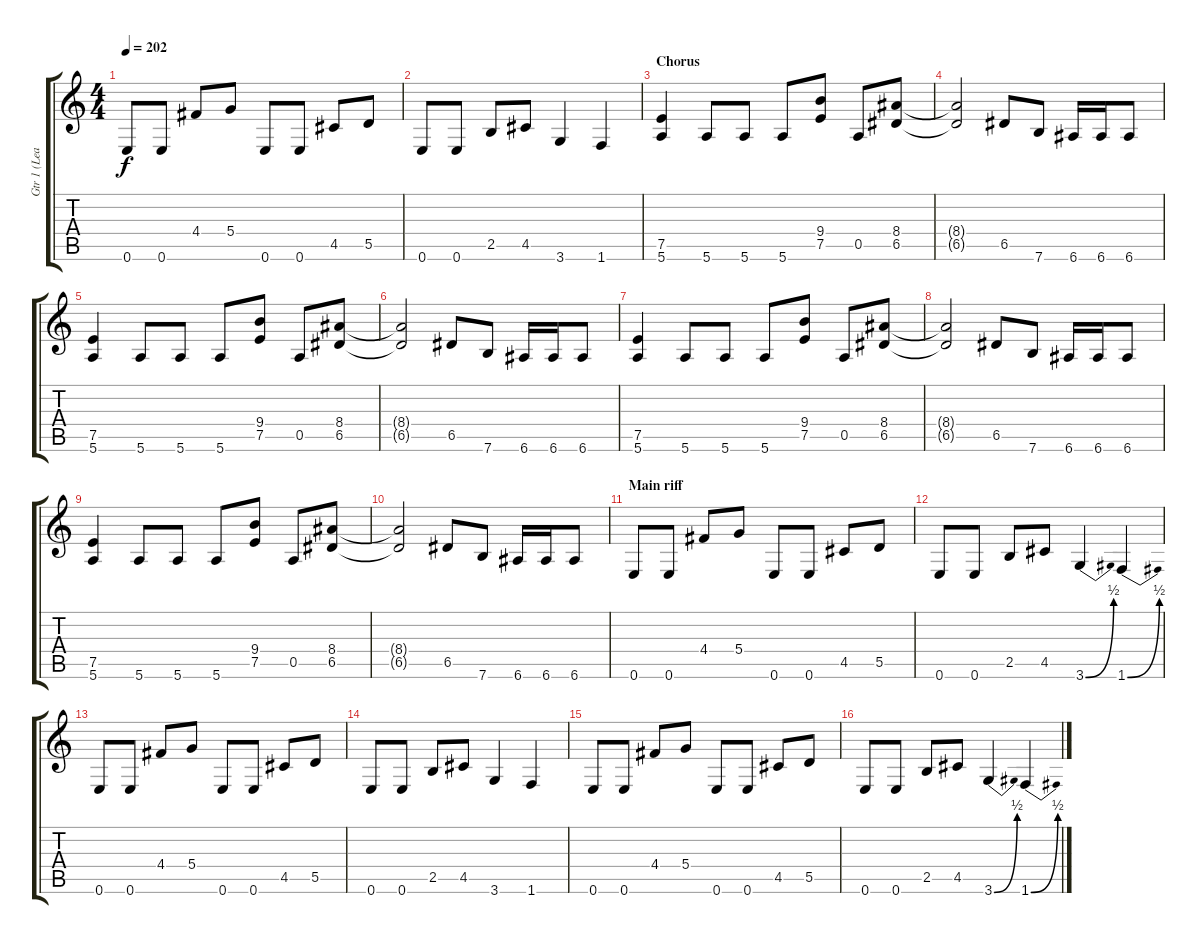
\track ("Gtr 1 (Lead)" "Gtr 1 (Lea") {instrument distortionguitar}
\staff {score tabs}
\tuning (E4 B3 G3 D3 A2 E2) {hide}
\ts (4 4)
\tempo 202
\clef g2
\ks c
0.6.8{dy f} 0.6.8 4.4.8 5.4.8 0.6.8 0.6.8 4.5.8 5.5.8 |
0.6.8 0.6.8 2.5.8 4.5.8 3.6.4 1.6.4 |
\section ("" "Chorus")
(7.5 5.6).4 5.6.8 5.6.8 5.6.8 (9.4 7.5).8 0.5.8 (8.4 6.5).8 |
(8.4{t} 6.5{t}).2 6.5.8 7.6.8 6.6.16 6.6.16 6.6.8 |
(7.5 5.6).4 5.6.8 5.6.8 5.6.8 (9.4 7.5).8 0.5.8 (8.4 6.5).8 |
(8.4{t} 6.5{t}).2 6.5.8 7.6.8 6.6.16 6.6.16 6.6.8 |
(7.5 5.6).4 5.6.8 5.6.8 5.6.8 (9.4 7.5).8 0.5.8 (8.4 6.5).8 |
(8.4{t} 6.5{t}).2 6.5.8 7.6.8 6.6.16 6.6.16 6.6.8 |
(7.5 5.6).4 5.6.8 5.6.8 5.6.8 (9.4 7.5).8 0.5.8 (8.4 6.5).8 |
(8.4{t} 6.5{t}).2 6.5.8 7.6.8 6.6.16 6.6.16 6.6.8 |
\section ("" "Main riff")
0.6.8 0.6.8 4.4.8 5.4.8 0.6.8 0.6.8 4.5.8 5.5.8 |
0.6.8 0.6.8 2.5.8 4.5.8 3.6{be (bend 0 0 60 2)}.4 1.6{be (bend 0 0 60 2)}.4 |
0.6.8 0.6.8 4.4.8 5.4.8 0.6.8 0.6.8 4.5.8 5.5.8 |
0.6.8 0.6.8 2.5.8 4.5.8 3.6.4 1.6.4 |
0.6.8 0.6.8 4.4.8 5.4.8 0.6.8 0.6.8 4.5.8 5.5.8 |
0.6.8 0.6.8 2.5.8 4.5.8 3.6{be (bend 0 0 60 2)}.4 1.6{be (bend 0 0 60 2)}.4
